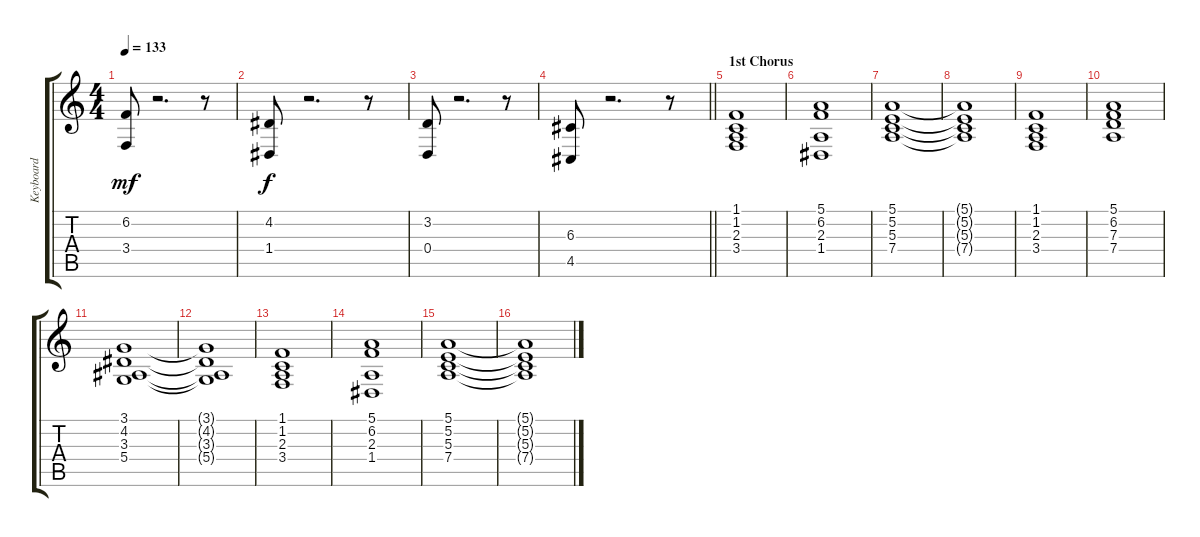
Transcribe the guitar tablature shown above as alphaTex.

\track ("Keyboard" "Keyboard") {instrument fx4atmosphere}
\staff {score tabs}
\tuning (E4 B3 G3 D3 A2 E2) {hide}
\ts (4 4)
\tempo 133
\clef g2
\ks c
(6.2 3.4).8{dy mf instrument fx7echoes} r.2{d} r.8 |
(4.2 1.4).8{dy f} r.2{d} r.8 |
(3.2 0.4).8 r.2{d} r.8 |
\barLineRight lightlight
(6.3 4.5).8 r.2{d} r.8 |
\section ("" "1st Chorus")
(1.1 1.2 2.3 3.4).1 |
(5.1 6.2 2.3 1.4).1 |
(5.1 5.2 5.3 7.4).1 |
(5.1{t} 5.2{t} 5.3{t} 7.4{t}).1 |
(1.1 1.2 2.3 3.4).1 |
(5.1 6.2 7.3 7.4).1 |
(3.1 4.2 3.3 5.4).1 |
(3.1{t} 4.2{t} 3.3{t} 5.4{t}).1 |
(1.1 1.2 2.3 3.4).1 |
(5.1 6.2 2.3 1.4).1 |
(5.1 5.2 5.3 7.4).1 |
(5.1{t} 5.2{t} 5.3{t} 7.4{t}).1
